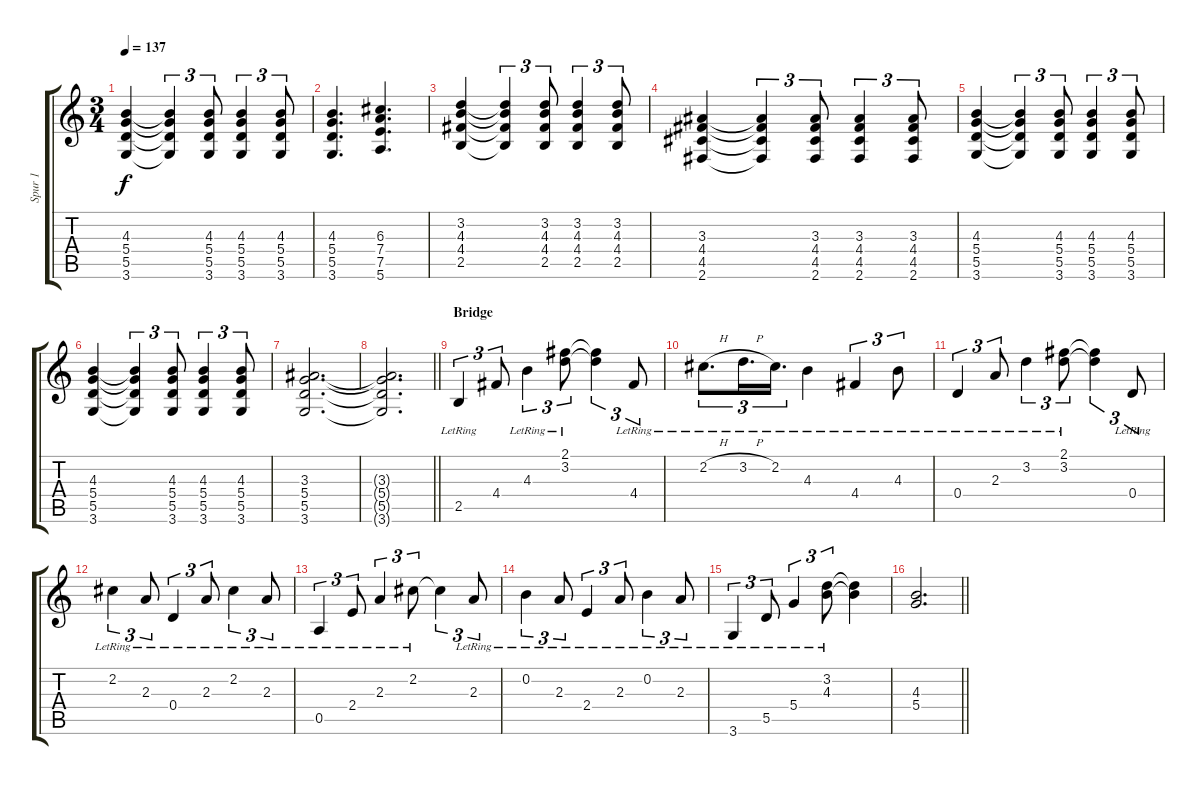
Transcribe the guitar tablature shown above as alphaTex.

\track ("Spur 1" "Spur 1") {instrument acousticguitarsteel}
\staff {score tabs}
\tuning (E4 B3 G3 D3 A2 E2) {hide}
\ts (3 4)
\tempo 137
\clef g2
\ks c
(4.3 5.4 5.5 3.6).4{dy f} (4.3{t} 5.4{t} 5.5{t} 3.6{t}).4{tu (3 2)} (4.3 5.4 5.5 3.6).8{tu (3 2)} (4.3 5.4 5.5 3.6).4{tu (3 2)} (4.3 5.4 5.5 3.6).8{tu (3 2)} |
(4.3 5.4 5.5 3.6).4{d} (6.3 7.4 7.5 5.6).4{d} |
(3.2 4.3 4.4 2.5).4 (3.2{t} 4.3{t} 4.4{t} 2.5{t}).4{tu (3 2)} (3.2 4.3 4.4 2.5).8{tu (3 2)} (3.2 4.3 4.4 2.5).4{tu (3 2)} (3.2 4.3 4.4 2.5).8{tu (3 2)} |
(3.3 4.4 4.5 2.6).4 (3.3{t} 4.4{t} 4.5{t} 2.6{t}).4{tu (3 2)} (3.3 4.4 4.5 2.6).8{tu (3 2)} (3.3 4.4 4.5 2.6).4{tu (3 2)} (3.3 4.4 4.5 2.6).8{tu (3 2)} |
(4.3 5.4 5.5 3.6).4 (4.3{t} 5.4{t} 5.5{t} 3.6{t}).4{tu (3 2)} (4.3 5.4 5.5 3.6).8{tu (3 2)} (4.3 5.4 5.5 3.6).4{tu (3 2)} (4.3 5.4 5.5 3.6).8{tu (3 2)} |
(4.3 5.4 5.5 3.6).4 (4.3{t} 5.4{t} 5.5{t} 3.6{t}).4{tu (3 2)} (4.3 5.4 5.5 3.6).8{tu (3 2)} (4.3 5.4 5.5 3.6).4{tu (3 2)} (4.3 5.4 5.5 3.6).8{tu (3 2)} |
(3.3 5.4 5.5 3.6).2{d} |
\barLineRight lightlight
(3.3{t} 5.4{t} 5.5{t} 3.6{t}).2{d} |
\section ("" "Bridge")
2.5{lr}.4{tu (3 2)} 4.4.8{tu (3 2)} 4.3{lr}.4{tu (3 2)} (2.1{lr} 3.2{lr}).8{tu (3 2)} (2.1{t} 3.2{t}).4{tu (3 2)} 4.4{lr}.8{tu (3 2)} |
2.2{h lr}.8{d tu (3 2)} 3.2{h lr}.16{d tu (3 2)} 2.2{lr}.16{d tu (3 2)} 4.3{lr}.4 4.4{lr}.4{tu (3 2)} 4.3{lr}.8{tu (3 2)} |
0.4{lr}.4{tu (3 2)} 2.3{lr}.8{tu (3 2)} 3.2{lr}.4{tu (3 2)} (2.1{lr} 3.2{lr}).8{tu (3 2)} (2.1{t} 3.2{t}).4{tu (3 2)} 0.4{lr}.8{tu (3 2)} |
2.2{lr}.4{tu (3 2)} 2.3{lr}.8{tu (3 2)} 0.4{lr}.4{tu (3 2)} 2.3{lr}.8{tu (3 2)} 2.2{lr}.4{tu (3 2)} 2.3{lr}.8{tu (3 2)} |
0.5{lr}.4{tu (3 2)} 2.4{lr}.8{tu (3 2)} 2.3{lr}.4{tu (3 2)} 2.2{lr}.8{tu (3 2)} 2.2{t}.4{tu (3 2)} 2.3{lr}.8{tu (3 2)} |
0.2{lr}.4{tu (3 2)} 2.3{lr}.8{tu (3 2)} 2.4{lr}.4{tu (3 2)} 2.3{lr}.8{tu (3 2)} 0.2{lr}.4{tu (3 2)} 2.3{lr}.8{tu (3 2)} |
3.6{lr}.4{tu (3 2)} 5.5{lr}.8{tu (3 2)} 5.4{lr}.4{tu (3 2)} (3.2{lr} 4.3{lr}).8{tu (3 2)} (3.2{t} 4.3{t}).4 |
\barLineRight lightlight
(4.3 5.4).2{d}
